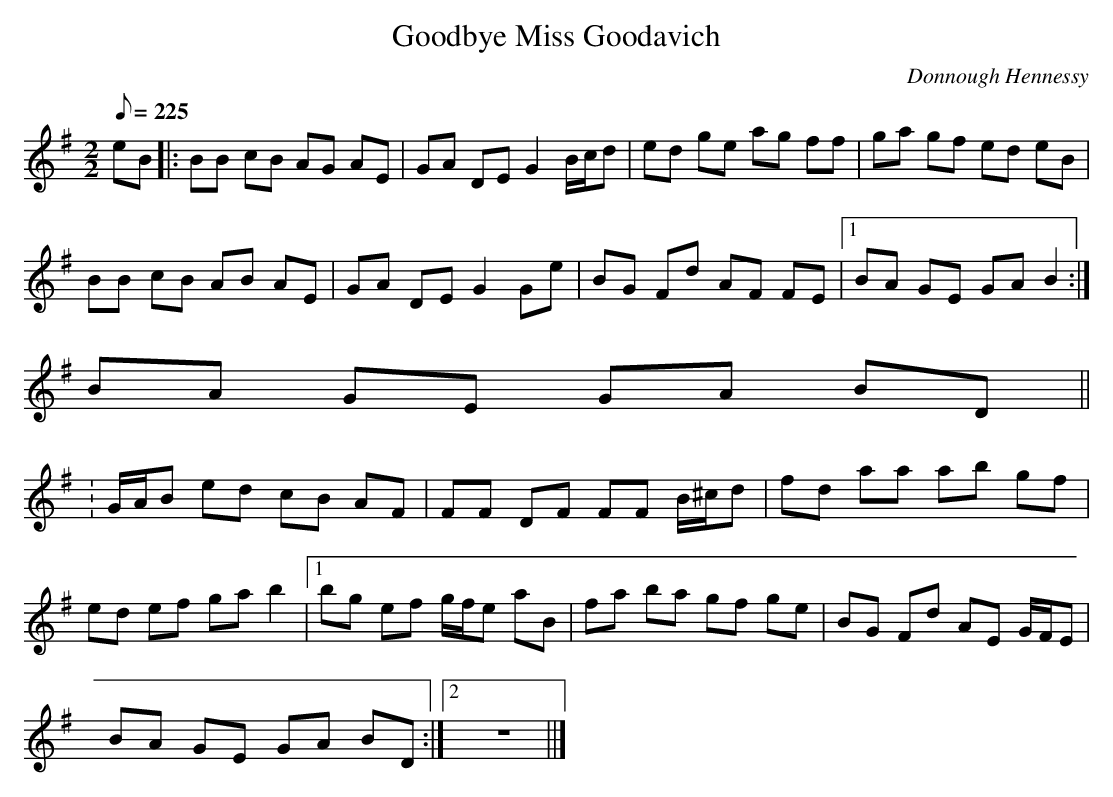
X:1
T:Goodbye Miss Goodavich
M:2/2
L:1/8
Q:225
C:Donnough Hennessy
K:G
eB|:BB cB AG AE|GA DE G2 B/2c/2d|ed ge ag ff|ga gf ed eB|
BB cB AB AE|GA DE G2 Ge|BG Fd AF FE|1BA GE GA B2:|
2BA GE GA BD||
:G/2A/2B ed cB AF|FF DF FF B/2^c/2d|fd aa ab gf|
ed ef ga b2|1bg ef g/2f/2e aB|fa ba gf ge|BG Fd AE G/2F/2E|
BA GE GA BD:|2z8||]
